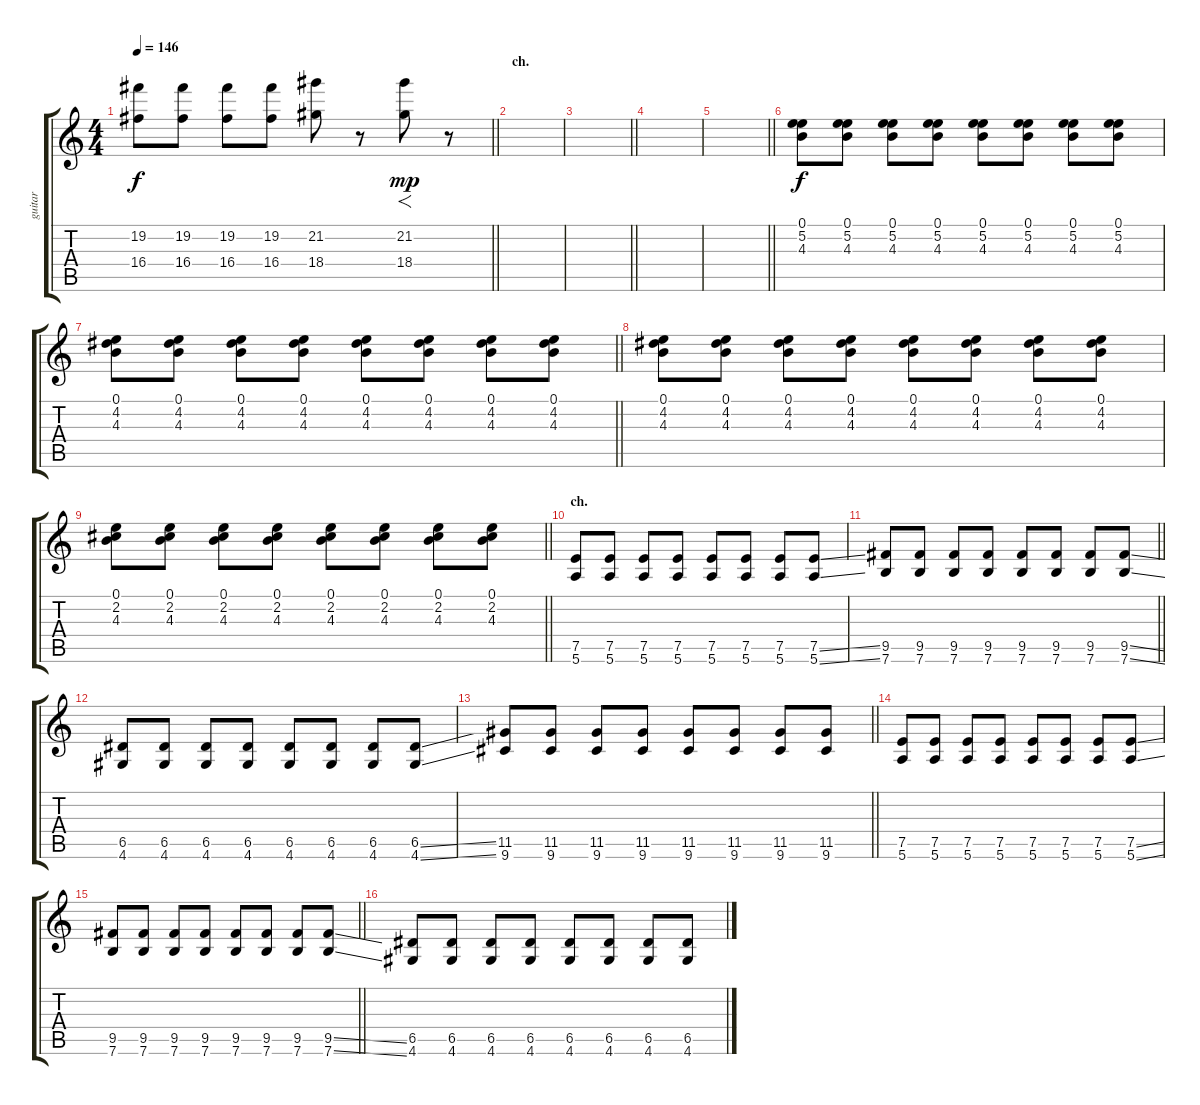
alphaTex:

\track ("guitar" "guitar") {instrument electricguitarclean}
\staff {score tabs}
\tuning (E4 B3 G3 D3 A2 E2) {hide}
\ts (4 4)
\tempo 146
\clef g2
\barLineRight lightlight
\ks c
(19.2 16.4).8{dy f} (19.2 16.4).8 (19.2 16.4).8 (19.2 16.4).8 (21.2 18.4).8 r.8 (21.2 18.4).8{f dy mp} r.8 |
\section ("" "ch.")
|
\barLineRight lightlight
|
|
\barLineRight lightlight
|
(0.1 5.2 4.3).8{dy f instrument overdrivenguitar} (0.1 5.2 4.3).8 (0.1 5.2 4.3).8 (0.1 5.2 4.3).8 (0.1 5.2 4.3).8 (0.1 5.2 4.3).8 (0.1 5.2 4.3).8 (0.1 5.2 4.3).8 |
\barLineRight lightlight
(0.1 4.2 4.3).8 (0.1 4.2 4.3).8 (0.1 4.2 4.3).8 (0.1 4.2 4.3).8 (0.1 4.2 4.3).8 (0.1 4.2 4.3).8 (0.1 4.2 4.3).8 (0.1 4.2 4.3).8 |
(0.1 4.2 4.3).8 (0.1 4.2 4.3).8 (0.1 4.2 4.3).8 (0.1 4.2 4.3).8 (0.1 4.2 4.3).8 (0.1 4.2 4.3).8 (0.1 4.2 4.3).8 (0.1 4.2 4.3).8 |
\barLineRight lightlight
(0.1 2.2 4.3).8 (0.1 2.2 4.3).8 (0.1 2.2 4.3).8 (0.1 2.2 4.3).8 (0.1 2.2 4.3).8 (0.1 2.2 4.3).8 (0.1 2.2 4.3).8 (0.1 2.2 4.3).8 |
\section ("" "ch.")
(7.5 5.6).8 (7.5 5.6).8 (7.5 5.6).8 (7.5 5.6).8 (7.5 5.6).8 (7.5 5.6).8 (7.5 5.6).8 (7.5{ss} 5.6{ss}).8 |
\barLineRight lightlight
(9.5 7.6).8 (9.5 7.6).8 (9.5 7.6).8 (9.5 7.6).8 (9.5 7.6).8 (9.5 7.6).8 (9.5 7.6).8 (9.5{ss} 7.6{ss}).8 |
(6.5 4.6).8 (6.5 4.6).8 (6.5 4.6).8 (6.5 4.6).8 (6.5 4.6).8 (6.5 4.6).8 (6.5 4.6).8 (6.5{ss} 4.6{ss}).8 |
\barLineRight lightlight
(11.5 9.6).8 (11.5 9.6).8 (11.5 9.6).8 (11.5 9.6).8 (11.5 9.6).8 (11.5 9.6).8 (11.5 9.6).8 (11.5 9.6).8 |
(7.5 5.6).8 (7.5 5.6).8 (7.5 5.6).8 (7.5 5.6).8 (7.5 5.6).8 (7.5 5.6).8 (7.5 5.6).8 (7.5{ss} 5.6{ss}).8 |
\barLineRight lightlight
(9.5 7.6).8 (9.5 7.6).8 (9.5 7.6).8 (9.5 7.6).8 (9.5 7.6).8 (9.5 7.6).8 (9.5 7.6).8 (9.5{ss} 7.6{ss}).8 |
(6.5 4.6).8 (6.5 4.6).8 (6.5 4.6).8 (6.5 4.6).8 (6.5 4.6).8 (6.5 4.6).8 (6.5 4.6).8 (6.5{ss} 4.6{ss}).8
